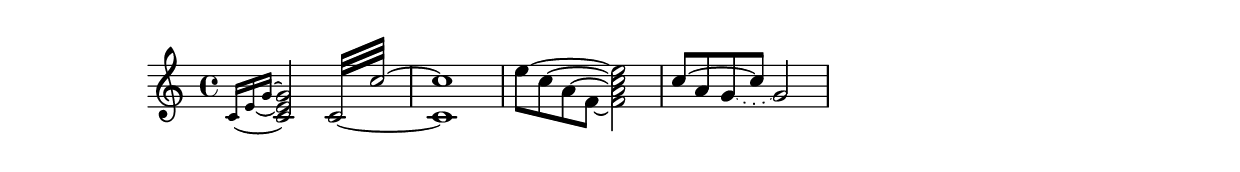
%% DO NOT EDIT this file manually; it is automatically
%% generated from LSR http://lsr.di.unimi.it
%% Make any changes in LSR itself, or in Documentation/snippets/new/ ,
%% and then run scripts/auxiliar/makelsr.py
%%
%% This file is in the public domain.
\version "2.18.0"

\header {
  lsrtags = "rhythms"

  texidoc = "
Ties are sometimes used to write out arpeggios.  In this case, two tied
notes need not be consecutive.  This can be achieved by setting the
@code{tieWaitForNote} property to @code{#t}.  The same feature is also
useful, for example, to tie a tremolo to a chord, but in principle, it
can also be used for ordinary consecutive notes.

"
  doctitle = "Using ties with arpeggios"
} % begin verbatim

\relative c' {
  \set tieWaitForNote = ##t
  \grace { c16[ ~ e ~ g] ~ } <c, e g>2
  \repeat tremolo 8 { c32 ~ c' ~ } <c c,>1
  e8 ~ c ~ a ~ f ~ <e' c a f>2
  \tieUp
  c8 ~ a
  \tieDown
  \tieDotted
  g8 ~ c g2
}
